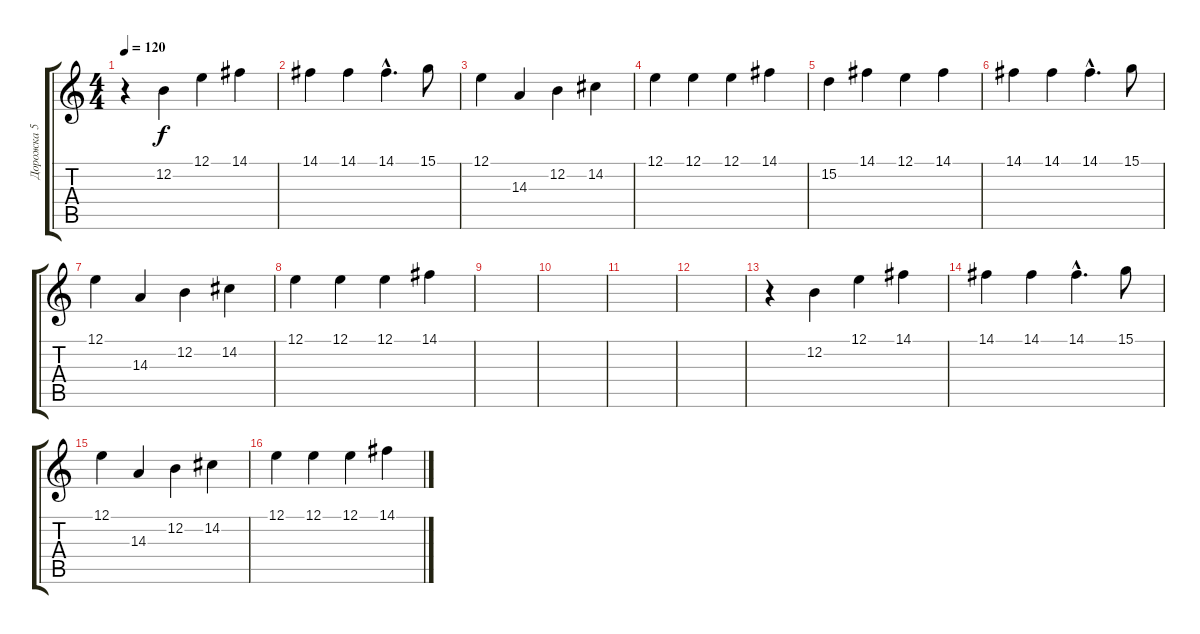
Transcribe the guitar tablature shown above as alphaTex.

\track ("Дорожка 5" "Дорожка 5") {instrument violin}
\staff {score tabs}
\tuning (E4 B3 G3 D3 A2 E2) {hide}
\ts (4 4)
\tempo 120
\clef g2
\ks c
r.4{dy f} 12.2.4 12.1.4 14.1.4 |
14.1.4 14.1.4 14.1{hac}.4{d} 15.1.8 |
12.1.4 14.3.4 12.2.4 14.2.4 |
12.1.4 12.1.4 12.1.4 14.1.4 |
15.2.4 14.1.4 12.1.4 14.1.4 |
14.1.4 14.1.4 14.1{hac}.4{d} 15.1.8 |
12.1.4 14.3.4 12.2.4 14.2.4 |
12.1.4 12.1.4 12.1.4 14.1.4 |
|
|
|
|
r.4 12.2.4 12.1.4 14.1.4 |
14.1.4 14.1.4 14.1{hac}.4{d} 15.1.8 |
12.1.4 14.3.4 12.2.4 14.2.4 |
12.1.4 12.1.4 12.1.4 14.1.4
